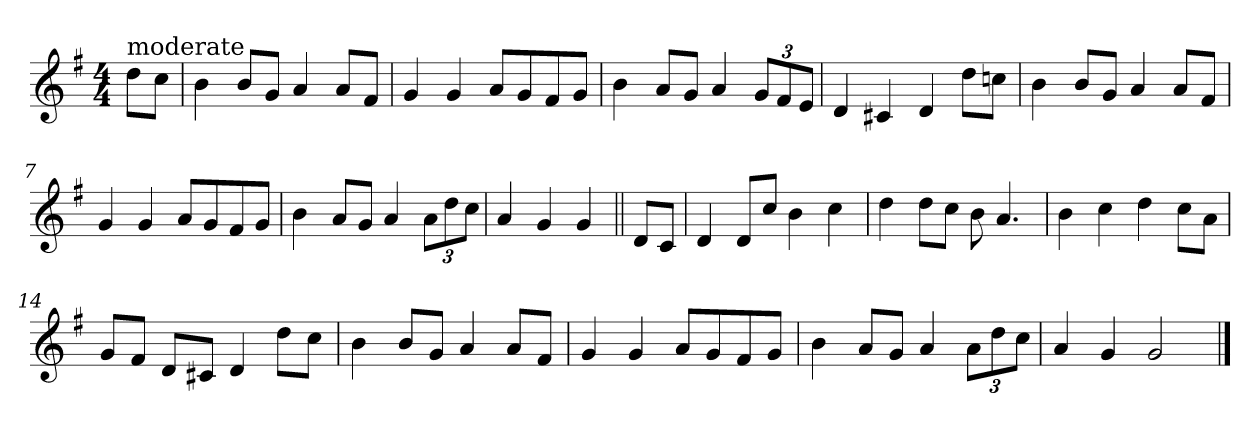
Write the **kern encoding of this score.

**kern
*part1
*staff1
*clefG2
*k[f#]
*G:
*M4/4
*MM110
=1
!LO:TX:a:t=moderate
8dd\L
8cc\J
=2
4b\
8b/L
8g/J
4a/
8a/L
8f#/J
=3
4g/
4g/
8a/L
8g/
8f#/
8g/J
=4
4b\
8a/L
8g/J
4a/
*Xbrackettup
12g/L
12f#/
12e/J
=5
4d/
4c#X/
4d/
8dd\L
8ccn\J
=6
4b\
8b/L
8g/J
4a/
8a/L
8f#/J
=7
4g/
4g/
8a/L
8g/
8f#/
8g/J
!!LO:LB:g=z
=8
4b\
8a/L
8g/J
4a/
12a\L
12dd\
12cc\J
=9
4a/
4g/
4g/
=10||
8d/L
8c/J
=11
4d/
8d/L
8cc/J
4b\
4cc\
=12
4dd\
8dd\L
8cc\J
8b\
4.a/
=13
4b\
4cc\
4dd\
8cc\L
8a\J
=14
8g/L
8f#/J
8d/L
8c#X/J
4d/
8dd\L
8cc\J
=15
4b\
8b/L
8g/J
4a/
8a/L
8f#/J
!!LO:LB:g=z
=16
4g/
4g/
8a/L
8g/
8f#/
8g/J
=17
4b\
8a/L
8g/J
4a/
12a\L
12dd\
12cc\J
=18
4a/
4g/
2g/
==
*-
